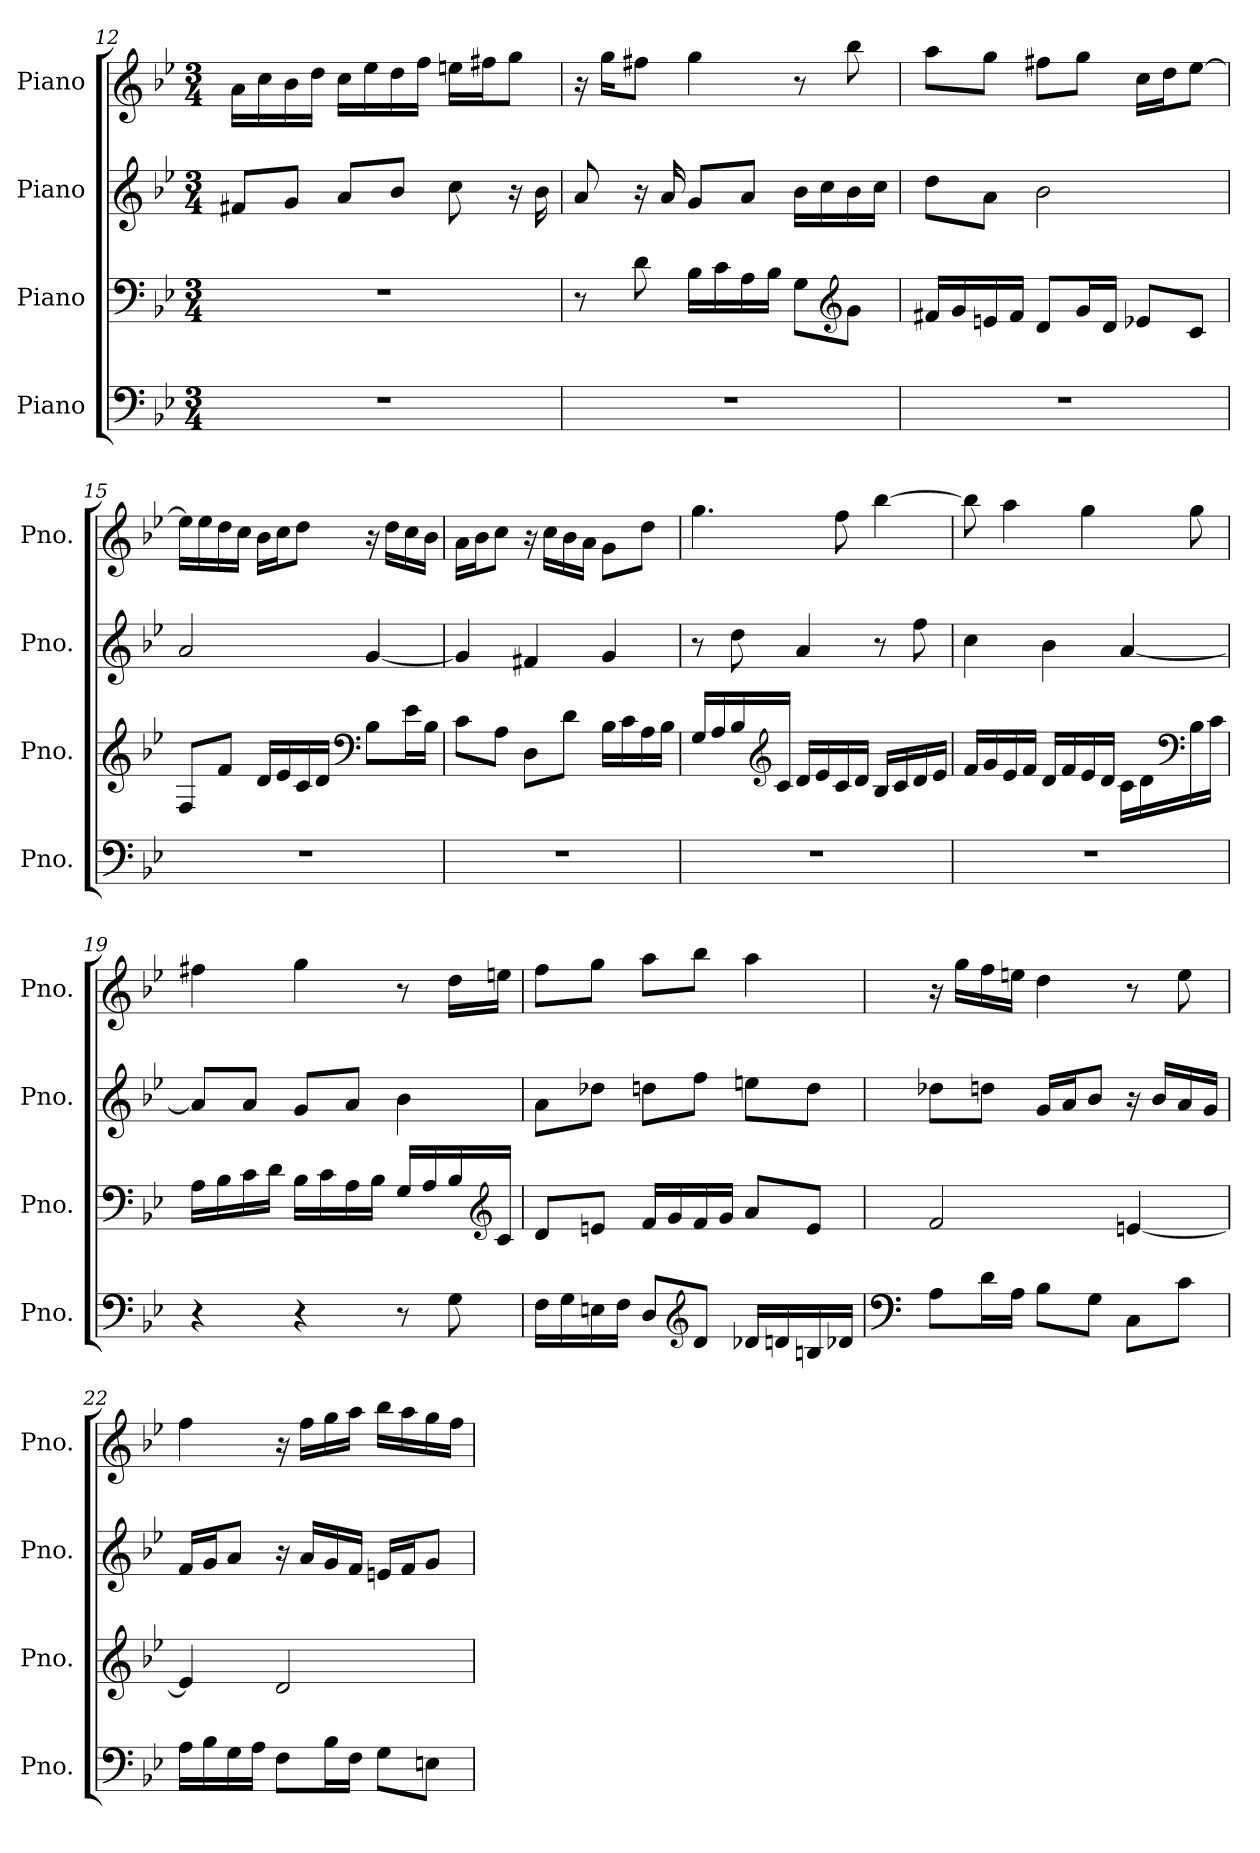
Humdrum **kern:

**kern	**kern	**kern	**kern
*part4	*part3	*part2	*part1
*staff4	*staff3	*staff2	*staff1
*I"Piano	*I"Piano	*I"Piano	*I"Piano
*I'Pno.	*I'Pno.	*I'Pno.	*I'Pno.
!!LO:PB:g=z
*clefF4	*clefF4	*clefG2	*clefG2
*k[b-e-]	*k[b-e-]	*k[b-e-]	*k[b-e-]
*M3/4	*M3/4	*M3/4	*M3/4
=12	=12	=12	=12
2.r	2.r	8f#X/L	16a\LL
.	.	.	16cc\
.	.	8g/J	16b-\
.	.	.	16dd\JJ
.	.	8a/L	16cc\LL
.	.	.	16ee-\
.	.	8b-/J	16dd\
.	.	.	16ff\JJ
.	.	8cc\	16een\LL
.	.	.	16ff#X\J
.	.	16r	8gg\J
.	.	16b-\	.
=13	=13	=13	=13
2.r	8r	8a/	16r
.	.	.	16gg\KL
.	8d\	16r	8ff#X\J
.	.	16a/	.
.	16B-\LL	8g/L	4gg\
.	16c\	.	.
.	16A\	8a/J	.
.	16B-\JJ	.	.
.	8G\L	16b-\LL	8r
.	.	16cc\	.
*	*clefG2	*	*
.	8g\J	16b-\	8bb-\
.	.	16cc\JJ	.
=14	=14	=14	=14
2.r	16f#X/LL	8dd\L	8aa\L
.	16g/	.	.
.	16en/	8a\J	8gg\J
.	16f#/JJ	.	.
.	8d/L	2b-\	8ff#X\L
.	16g/L	.	8gg\J
.	16d/JJ	.	.
.	8e-X/L	.	16cc\LL
.	.	.	16dd\J
.	8c/J	.	[8ee-\J
!!LO:LB:g=z
=15	=15	=15	=15
2.r	8F/L	2a/	16ee-\LL]
.	.	.	16ee-\
.	8f/J	.	16dd\
.	.	.	16cc\JJ
.	16d/LL	.	16b-\LL
.	16e-/	.	16cc\J
.	16c/	.	8dd\J
.	16d/JJ	.	.
*	*clefF4	*	*
.	8B-\L	[4g/	16r
.	.	.	16dd\LL
.	16e-\L	.	16cc\
.	16B-\JJ	.	16b-\JJ
=16	=16	=16	=16
2.r	8c\L	4g/]	16a\LL
.	.	.	16b-\J
.	8A\J	.	8cc\J
.	8D\L	4f#X/	16r
.	.	.	16cc\LL
.	8d\J	.	16b-\
.	.	.	16a\JJ
.	16B-\LL	4g/	8g\L
.	16c\	.	.
.	16A\	.	8dd\J
.	16B-\JJ	.	.
=17	=17	=17	=17
2.r	16G/LL	8r	4.gg\
.	16A/	.	.
.	16B-/	8dd\	.
*	*clefG2	*	*
.	16c/JJ	.	.
.	16d/LL	4a/	.
.	16e-/	.	.
.	16c/	.	8ff\
.	16d/JJ	.	.
.	16B-/LL	8r	[4bb-\
.	16c/	.	.
.	16d/	8ff\	.
.	16e-/JJ	.	.
!!LO:LB:g=z
=18	=18	=18	=18
2.r	16f/LL	4cc\	8bb-\]
.	16g/	.	.
.	16e-/	.	4aa\
.	16f/JJ	.	.
.	16d/LL	4b-\	.
.	16f/	.	.
.	16e-/	.	4gg\
.	16d/JJ	.	.
.	16c\LL	[4a/	.
.	16d\	.	.
*	*clefF4	*	*
.	16B-\	.	8gg\
.	16c\JJ	.	.
=19	=19	=19	=19
4r	16A\LL	8a/L]	4ff#X\
.	16B-\	.	.
.	16c\	8a/J	.
.	16d\JJ	.	.
4r	16B-\LL	8g/L	4gg\
.	16c\	.	.
.	16A\	8a/J	.
.	16B-\JJ	.	.
8r	16G/LL	4b-\	8r
.	16A/	.	.
8G\	16B-/	.	16dd\LL
*	*clefG2	*	*
.	16c/JJ	.	16een\JJ
=20	=20	=20	=20
16F\LL	8d/L	8a\L	8ff\L
16G\	.	.	.
16En\	8en/J	8dd-X\J	8gg\J
16F\JJ	.	.	.
8D/L	16f/LL	8ddn\L	8aa\L
.	16g/	.	.
*clefG2	*	*	*
8d/J	16f/	8ff\J	8bb-\J
.	16g/JJ	.	.
16d-X/LL	8a/L	8een\L	4aa\
16dn/	.	.	.
16Bn/	8e/J	8dd\J	.
16d-X/JJ	.	.	.
!!LO:PB:g=z
=21	=21	=21	=21
*clefF4	*	*	*
8A\L	2f/	8dd-X\L	16r
.	.	.	16gg\LL
16d\L	.	8ddn\J	16ff\
16A\JJ	.	.	16een\JJ
8B-\L	.	16g/LL	4dd\
.	.	16a/J	.
8G\J	.	8b-/J	.
8C\L	[4en/	16r	8r
.	.	16b-/LL	.
8c\J	.	16a/	8ee\
.	.	16g/JJ	.
=22	=22	=22	=22
16A\LL	4e/]	16f/LL	4ff\
16B-\	.	16g/J	.
16G\	.	8a/J	.
16A\JJ	.	.	.
8F\L	2d/	16r	16r
.	.	16a/LL	16ff\LL
16B-\L	.	16g/	16gg\
16F\JJ	.	16f/JJ	16aa\JJ
8G\L	.	16en/LL	16bb-\LL
.	.	16f/J	16aa\
8En\J	.	8g/J	16gg\
.	.	.	16ff\JJ
=	=	=	=
*-	*-	*-	*-
